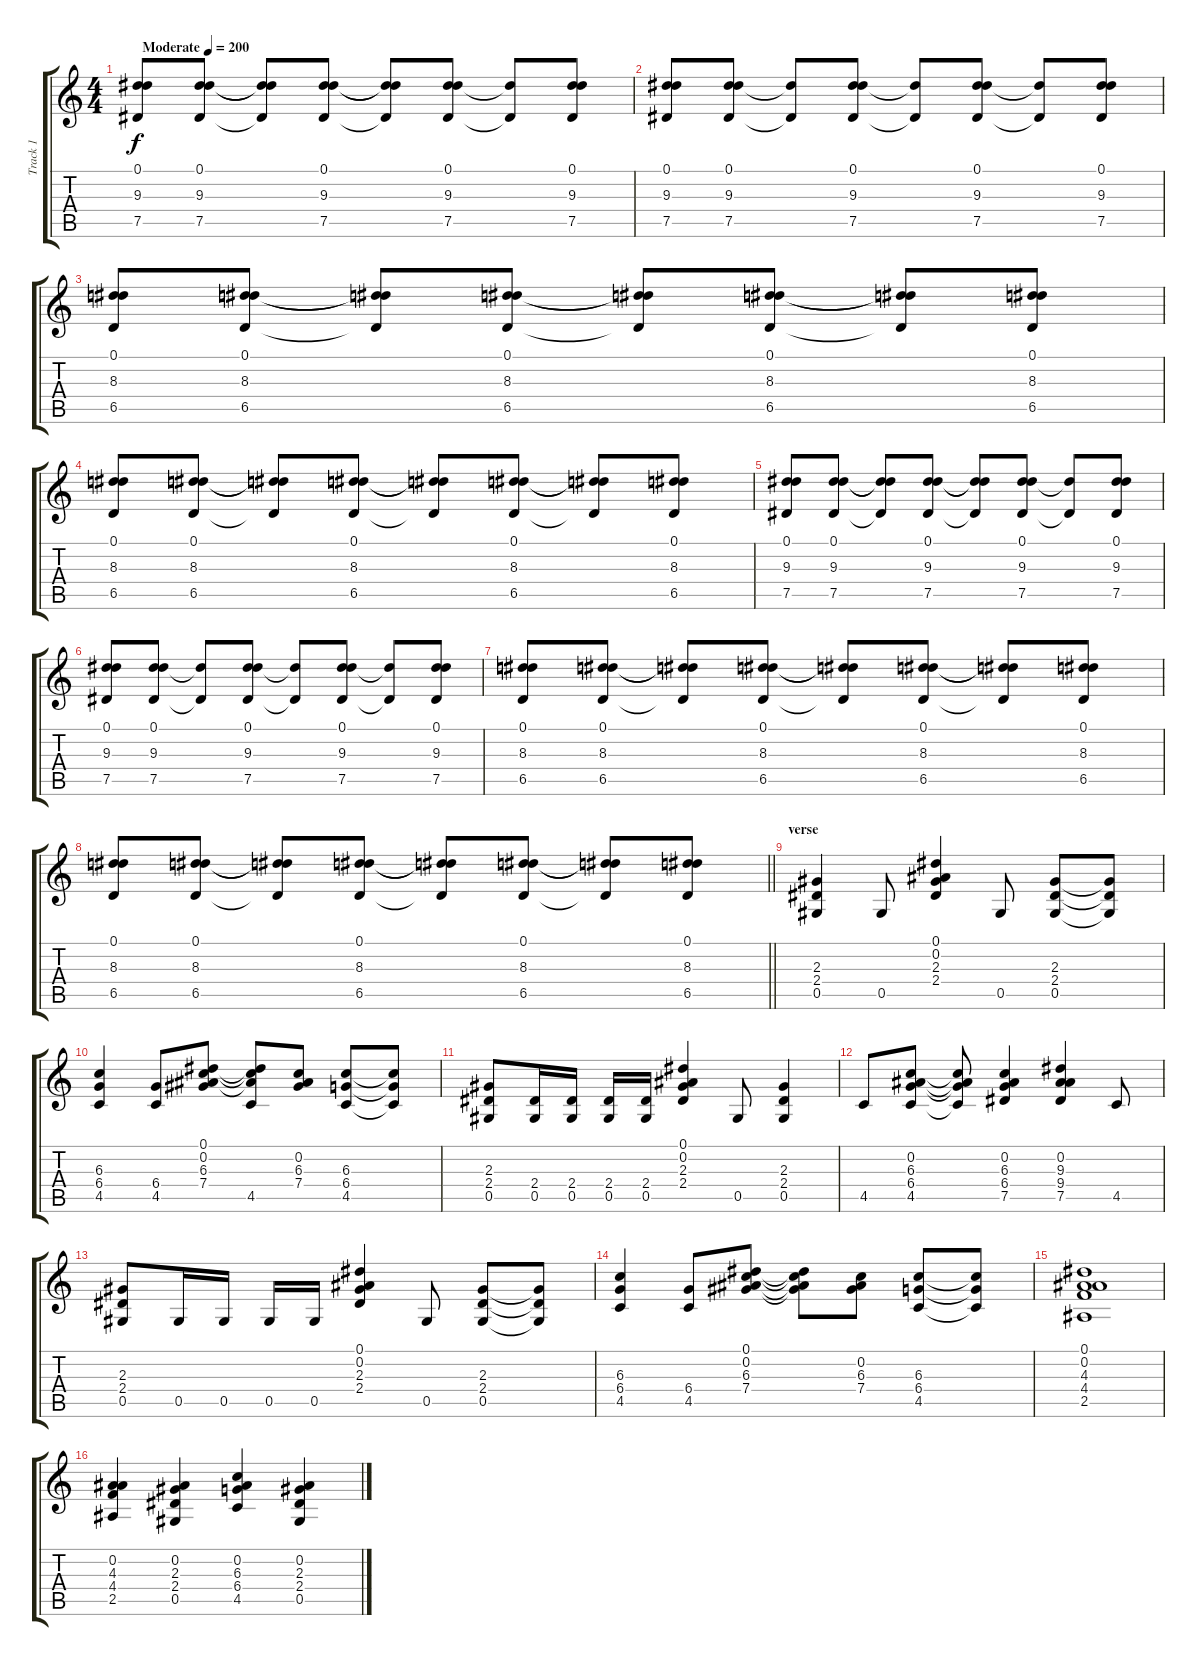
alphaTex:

\track ("Track 1" "Track 1") {instrument distortionguitar}
\staff {score tabs}
\tuning (Eb4 Bb3 Gb3 Db3 Ab2 Eb2) {hide}
\ts (4 4)
\tempo (200 "Moderate")
\clef g2
\ks c
(0.1 9.3 7.5).8{dy f instrument distortionguitar} (0.1 9.3 7.5).8 (0.1{t} 9.3{t} 7.5{t}).8 (0.1 9.3 7.5).8 (0.1{t} 9.3{t} 7.5{t}).8 (0.1 9.3 7.5).8 (9.3{t} 7.5{t}).8 (0.1 9.3 7.5).8 |
(0.1 9.3 7.5).8 (0.1 9.3 7.5).8 (9.3{t} 7.5{t}).8 (0.1 9.3 7.5).8 (9.3{t} 7.5{t}).8 (0.1 9.3 7.5).8 (9.3{t} 7.5{t}).8 (0.1 9.3 7.5).8 |
(0.1 8.3 6.5).8 (0.1 8.3 6.5).8 (0.1{t} 8.3{t} 6.5{t}).8 (0.1 8.3 6.5).8 (0.1{t} 8.3{t} 6.5{t}).8 (0.1 8.3 6.5).8 (0.1{t} 8.3{t} 6.5{t}).8 (0.1 8.3 6.5).8 |
(0.1 8.3 6.5).8 (0.1 8.3 6.5).8 (0.1{t} 8.3{t} 6.5{t}).8 (0.1 8.3 6.5).8 (0.1{t} 8.3{t} 6.5{t}).8 (0.1 8.3 6.5).8 (0.1{t} 8.3{t} 6.5{t}).8 (0.1 8.3 6.5).8 |
(0.1 9.3 7.5).8 (0.1 9.3 7.5).8 (0.1{t} 9.3{t} 7.5{t}).8 (0.1 9.3 7.5).8 (0.1{t} 9.3{t} 7.5{t}).8 (0.1 9.3 7.5).8 (9.3{t} 7.5{t}).8 (0.1 9.3 7.5).8 |
(0.1 9.3 7.5).8 (0.1 9.3 7.5).8 (9.3{t} 7.5{t}).8 (0.1 9.3 7.5).8 (9.3{t} 7.5{t}).8 (0.1 9.3 7.5).8 (9.3{t} 7.5{t}).8 (0.1 9.3 7.5).8 |
(0.1 8.3 6.5).8 (0.1 8.3 6.5).8 (0.1{t} 8.3{t} 6.5{t}).8 (0.1 8.3 6.5).8 (0.1{t} 8.3{t} 6.5{t}).8 (0.1 8.3 6.5).8 (0.1{t} 8.3{t} 6.5{t}).8 (0.1 8.3 6.5).8 |
\barLineRight lightlight
(0.1 8.3 6.5).8 (0.1 8.3 6.5).8 (0.1{t} 8.3{t} 6.5{t}).8 (0.1 8.3 6.5).8 (0.1{t} 8.3{t} 6.5{t}).8 (0.1 8.3 6.5).8 (0.1{t} 8.3{t} 6.5{t}).8 (0.1 8.3 6.5).8 |
\section ("" "verse")
(2.3 2.4 0.5).4 0.5.8 (0.1 0.2 2.3 2.4).4 0.5.8 (2.3 2.4 0.5).8 (2.3{t} 2.4{t} 0.5{t}).8 |
(6.3 6.4 4.5).4 (6.4 4.5).8 (0.1 0.2 6.3 7.4).8 (0.1{t} 0.2{t} 6.3{t} 4.5).8 (0.2 6.3 7.4).8 (6.3 6.4 4.5).8 (6.3{t} 6.4{t} 4.5{t}).8 |
(2.3 2.4 0.5).8 (2.4 0.5).16 (2.4 0.5).16 (2.4 0.5).16 (2.4 0.5).16 (0.1 0.2 2.3 2.4).4 0.5.8 (2.3 2.4 0.5).4 |
4.5.8 (0.2 6.3 6.4 4.5).8 (0.2{t} 6.3{t} 6.4{t} 4.5{t}).8 (0.2 6.3 6.4 7.5).4 (0.2 9.3 9.4 7.5).4 4.5.8 |
(2.3 2.4 0.5).8 0.5.16 0.5.16 0.5.16 0.5.16 (0.1 0.2 2.3 2.4).4 0.5.8 (2.3 2.4 0.5).8 (2.3{t} 2.4{t} 0.5{t}).8 |
(6.3 6.4 4.5).4 (6.4 4.5).8 (0.1 0.2 6.3 7.4).8 (0.1{t} 0.2{t} 6.3{t} 7.4{t}).8 (0.2 6.3 7.4).8 (6.3 6.4 4.5).8 (6.3{t} 6.4{t} 4.5{t}).8 |
(0.1 0.2 4.3 4.4 2.5).1 |
(0.2 4.3 4.4 2.5).4 (0.2 2.3 2.4 0.5).4 (0.2 6.3 6.4 4.5).4 (0.2 2.3 2.4 0.5).4
